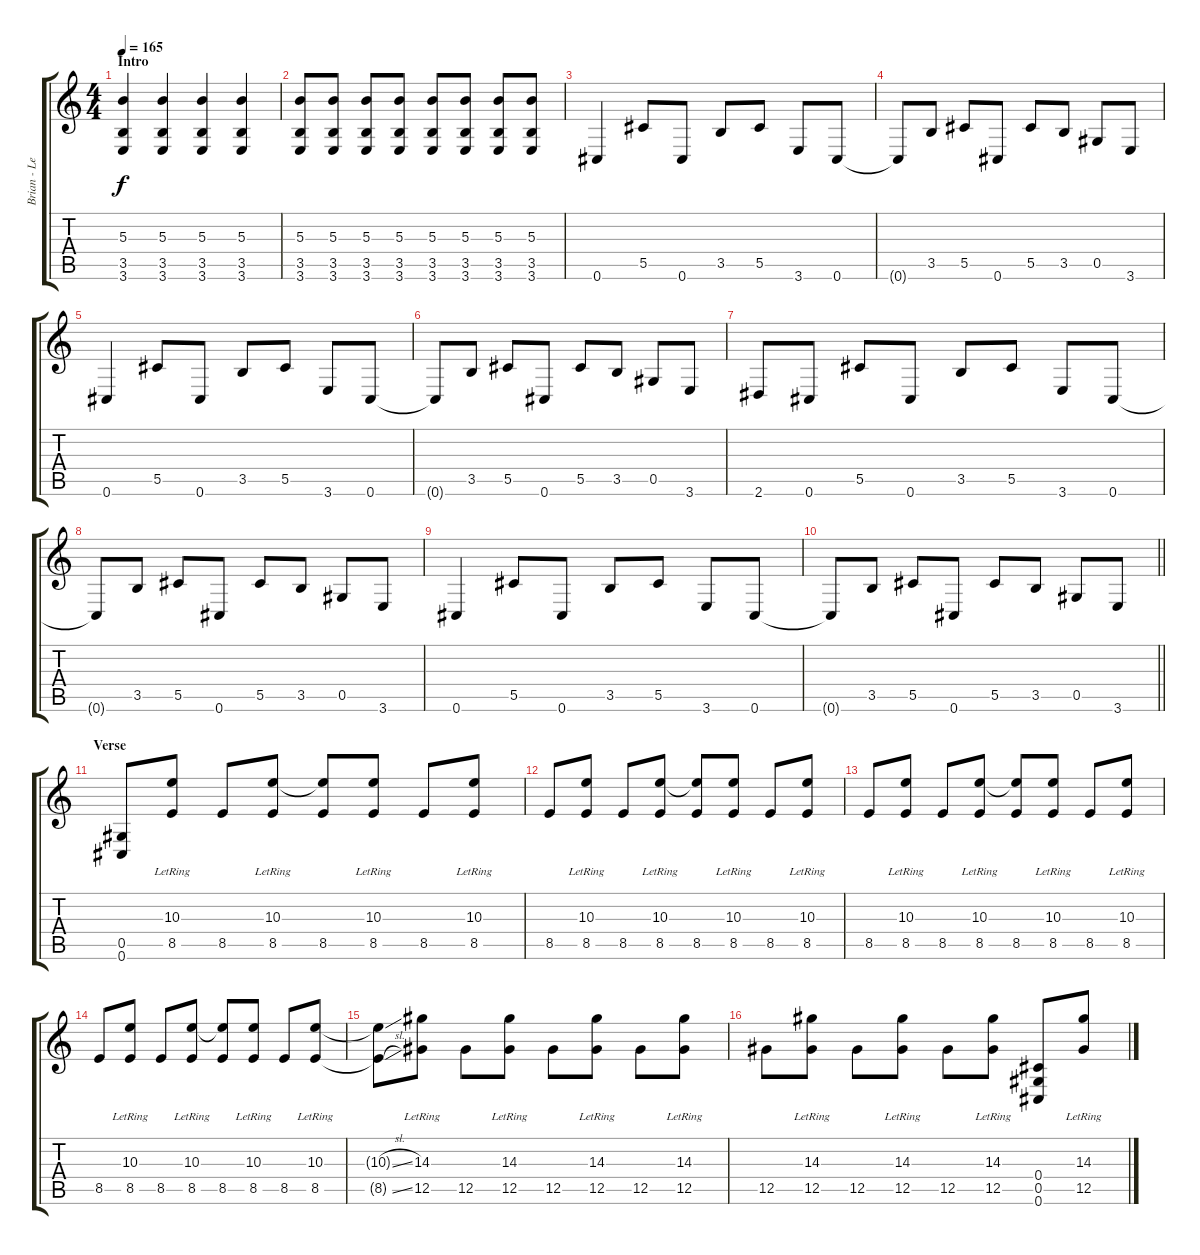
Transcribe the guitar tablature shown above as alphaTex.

\track ("Brian - Lead Gtr (1/2 Step Down Drop C#)" "Brian - Le") {instrument acousticguitarsteel}
\staff {score tabs}
\tuning (Eb4 Bb3 Gb3 Db3 Ab2 Db2) {hide}
\ts (4 4)
\section ("" "Intro")
\tempo 165
\clef g2
\ks c
(5.3 3.5 3.6).4{dy f instrument acousticguitarsteel} (5.3 3.5 3.6).4 (5.3 3.5 3.6).4 (5.3 3.5 3.6).4 |
(5.3 3.5 3.6).8 (5.3 3.5 3.6).8 (5.3 3.5 3.6).8 (5.3 3.5 3.6).8 (5.3 3.5 3.6).8 (5.3 3.5 3.6).8 (5.3 3.5 3.6).8 (5.3 3.5 3.6).8 |
0.6.4 5.5.8 0.6.8 3.5.8 5.5.8 3.6.8 0.6.8 |
0.6{t}.8 3.5.8 5.5.8 0.6.8 5.5.8 3.5.8 0.5.8 3.6.8 |
0.6.4 5.5.8 0.6.8 3.5.8 5.5.8 3.6.8 0.6.8 |
0.6{t}.8 3.5.8 5.5.8 0.6.8 5.5.8 3.5.8 0.5.8 3.6.8 |
2.6.8 0.6.8 5.5.8 0.6.8 3.5.8 5.5.8 3.6.8 0.6.8 |
0.6{t}.8 3.5.8 5.5.8 0.6.8 5.5.8 3.5.8 0.5.8 3.6.8 |
0.6.4 5.5.8 0.6.8 3.5.8 5.5.8 3.6.8 0.6.8 |
\barLineRight lightlight
0.6{t}.8 3.5.8 5.5.8 0.6.8 5.5.8 3.5.8 0.5.8 3.6.8 |
\section ("" "Verse")
(0.5 0.6).8 (10.3{lr} 8.5{lr}).8 8.5.8 (10.3{lr} 8.5{lr}).8 (10.3{t} 8.5).8 (10.3{lr} 8.5{lr}).8 8.5.8 (10.3{lr} 8.5{lr}).8 |
8.5.8 (10.3{lr} 8.5{lr}).8 8.5.8 (10.3{lr} 8.5{lr}).8 (10.3{t} 8.5).8 (10.3{lr} 8.5{lr}).8 8.5.8 (10.3{lr} 8.5{lr}).8 |
8.5.8 (10.3{lr} 8.5{lr}).8 8.5.8 (10.3{lr} 8.5{lr}).8 (10.3{t} 8.5).8 (10.3{lr} 8.5{lr}).8 8.5.8 (10.3{lr} 8.5{lr}).8 |
8.5.8 (10.3{lr} 8.5{lr}).8 8.5.8 (10.3{lr} 8.5{lr}).8 (10.3{t} 8.5).8 (10.3{lr} 8.5{lr}).8 8.5.8 (10.3{lr} 8.5{lr}).8 |
(10.3{sl t} 8.5{sl t}).8 (14.3{lr} 12.5{lr}).8 12.5.8 (14.3{lr} 12.5{lr}).8 12.5.8 (14.3{lr} 12.5{lr}).8 12.5.8 (14.3{lr} 12.5{lr}).8 |
12.5.8 (14.3{lr} 12.5{lr}).8 12.5.8 (14.3{lr} 12.5{lr}).8 12.5.8 (14.3{lr} 12.5{lr}).8 (0.4 0.5 0.6).8 (14.3{lr} 12.5{lr}).8
